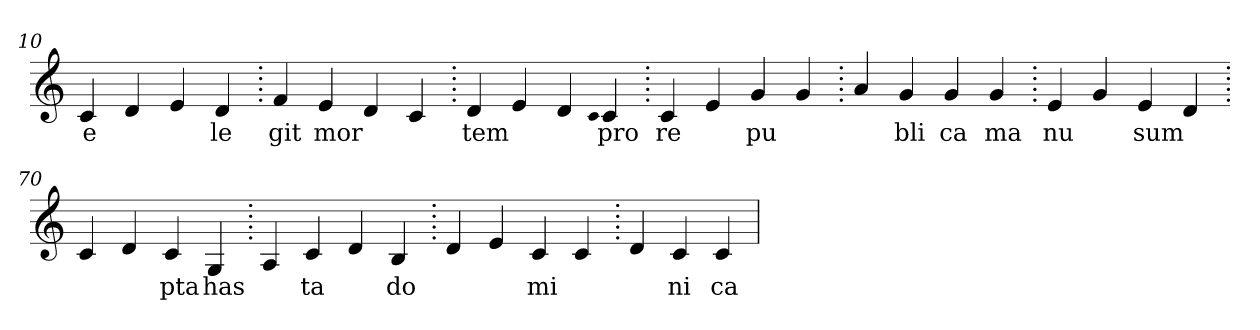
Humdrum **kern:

**kern	**text
*part1	*part1
*staff1	*staff1
*clefG2	*
=10.	=10.
4c	e
4d	.
4e	.
4d	le
=20.	=20.
4f	git
4e	mor
4d	.
4c	.
=30.	=30.
4d	tem
4e	.
4d	.
qqc	.
4c	pro
=40.	=40.
4c	re
4e	.
4g	pu
4g	.
=50.	=50.
4a	.
4g	bli
4g	ca
4g	ma
=60.	=60.
4e	nu
4g	.
4e	sum
4d	.
=70.	=70.
4c	.
4d	.
4c	pta
4G	has
=80.	=80.
4A	.
4c	ta
4d	.
4B	do
=90.	=90.
4d	.
4e	.
4c	mi
4c	.
=100.	=100.
4d	.
4c	ni
4c	ca
=	=
*-	*-
